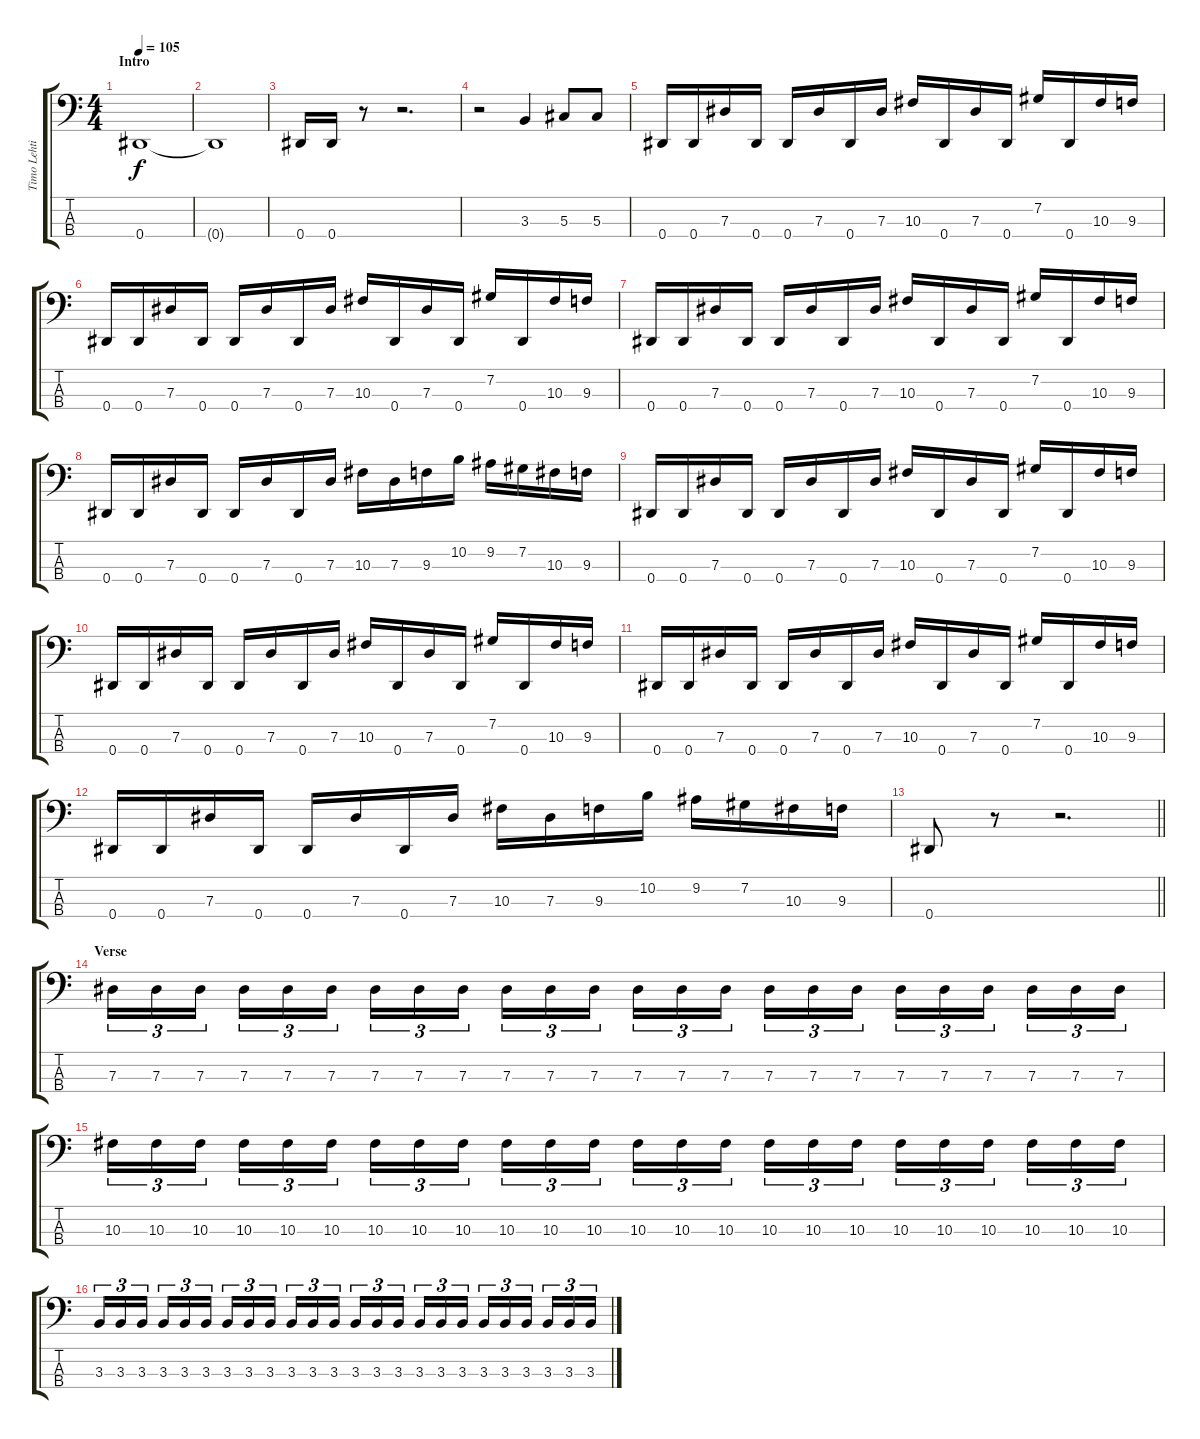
\track ("Timo Lehtinen " "Timo Lehti") {instrument slapbass1}
\staff {score tabs}
\tuning (Gb2 Db2 Ab1 Eb1) {hide}
\ts (4 4)
\section ("" "Intro")
\tempo 105
\clef f4
\ks c
0.4.1{dy f instrument slapbass1} |
0.4{t}.1 |
0.4.16 0.4.16 r.8 r.2{d} |
r.2 3.3.4 5.3.8 5.3.8 |
0.4.16 0.4.16 7.3.16 0.4.16 0.4.16 7.3.16 0.4.16 7.3.16 10.3.16 0.4.16 7.3.16 0.4.16 7.2.16 0.4.16 10.3.16 9.3.16 |
0.4.16 0.4.16 7.3.16 0.4.16 0.4.16 7.3.16 0.4.16 7.3.16 10.3.16 0.4.16 7.3.16 0.4.16 7.2.16 0.4.16 10.3.16 9.3.16 |
0.4.16 0.4.16 7.3.16 0.4.16 0.4.16 7.3.16 0.4.16 7.3.16 10.3.16 0.4.16 7.3.16 0.4.16 7.2.16 0.4.16 10.3.16 9.3.16 |
0.4.16 0.4.16 7.3.16 0.4.16 0.4.16 7.3.16 0.4.16 7.3.16 10.3.16 7.3.16 9.3.16 10.2.16 9.2.16 7.2.16 10.3.16 9.3.16 |
0.4.16 0.4.16 7.3.16 0.4.16 0.4.16 7.3.16 0.4.16 7.3.16 10.3.16 0.4.16 7.3.16 0.4.16 7.2.16 0.4.16 10.3.16 9.3.16 |
0.4.16 0.4.16 7.3.16 0.4.16 0.4.16 7.3.16 0.4.16 7.3.16 10.3.16 0.4.16 7.3.16 0.4.16 7.2.16 0.4.16 10.3.16 9.3.16 |
0.4.16 0.4.16 7.3.16 0.4.16 0.4.16 7.3.16 0.4.16 7.3.16 10.3.16 0.4.16 7.3.16 0.4.16 7.2.16 0.4.16 10.3.16 9.3.16 |
0.4.16 0.4.16 7.3.16 0.4.16 0.4.16 7.3.16 0.4.16 7.3.16 10.3.16 7.3.16 9.3.16 10.2.16 9.2.16 7.2.16 10.3.16 9.3.16 |
\barLineRight lightlight
0.4.8 r.8 r.2{d} |
\section ("" "Verse")
7.3.16{tu (3 2)} 7.3.16{tu (3 2)} 7.3.16{tu (3 2) beam splitsecondary} 7.3.16{tu (3 2)} 7.3.16{tu (3 2)} 7.3.16{tu (3 2)} 7.3.16{tu (3 2)} 7.3.16{tu (3 2)} 7.3.16{tu (3 2) beam splitsecondary} 7.3.16{tu (3 2)} 7.3.16{tu (3 2)} 7.3.16{tu (3 2)} 7.3.16{tu (3 2)} 7.3.16{tu (3 2)} 7.3.16{tu (3 2) beam splitsecondary} 7.3.16{tu (3 2)} 7.3.16{tu (3 2)} 7.3.16{tu (3 2)} 7.3.16{tu (3 2)} 7.3.16{tu (3 2)} 7.3.16{tu (3 2) beam splitsecondary} 7.3.16{tu (3 2)} 7.3.16{tu (3 2)} 7.3.16{tu (3 2)} |
10.3.16{tu (3 2)} 10.3.16{tu (3 2)} 10.3.16{tu (3 2) beam splitsecondary} 10.3.16{tu (3 2)} 10.3.16{tu (3 2)} 10.3.16{tu (3 2)} 10.3.16{tu (3 2)} 10.3.16{tu (3 2)} 10.3.16{tu (3 2) beam splitsecondary} 10.3.16{tu (3 2)} 10.3.16{tu (3 2)} 10.3.16{tu (3 2)} 10.3.16{tu (3 2)} 10.3.16{tu (3 2)} 10.3.16{tu (3 2) beam splitsecondary} 10.3.16{tu (3 2)} 10.3.16{tu (3 2)} 10.3.16{tu (3 2)} 10.3.16{tu (3 2)} 10.3.16{tu (3 2)} 10.3.16{tu (3 2) beam splitsecondary} 10.3.16{tu (3 2)} 10.3.16{tu (3 2)} 10.3.16{tu (3 2)} |
3.3.16{tu (3 2)} 3.3.16{tu (3 2)} 3.3.16{tu (3 2) beam splitsecondary} 3.3.16{tu (3 2)} 3.3.16{tu (3 2)} 3.3.16{tu (3 2)} 3.3.16{tu (3 2)} 3.3.16{tu (3 2)} 3.3.16{tu (3 2) beam splitsecondary} 3.3.16{tu (3 2)} 3.3.16{tu (3 2)} 3.3.16{tu (3 2)} 3.3.16{tu (3 2)} 3.3.16{tu (3 2)} 3.3.16{tu (3 2) beam splitsecondary} 3.3.16{tu (3 2)} 3.3.16{tu (3 2)} 3.3.16{tu (3 2)} 3.3.16{tu (3 2)} 3.3.16{tu (3 2)} 3.3.16{tu (3 2) beam splitsecondary} 3.3.16{tu (3 2)} 3.3.16{tu (3 2)} 3.3.16{tu (3 2)}
